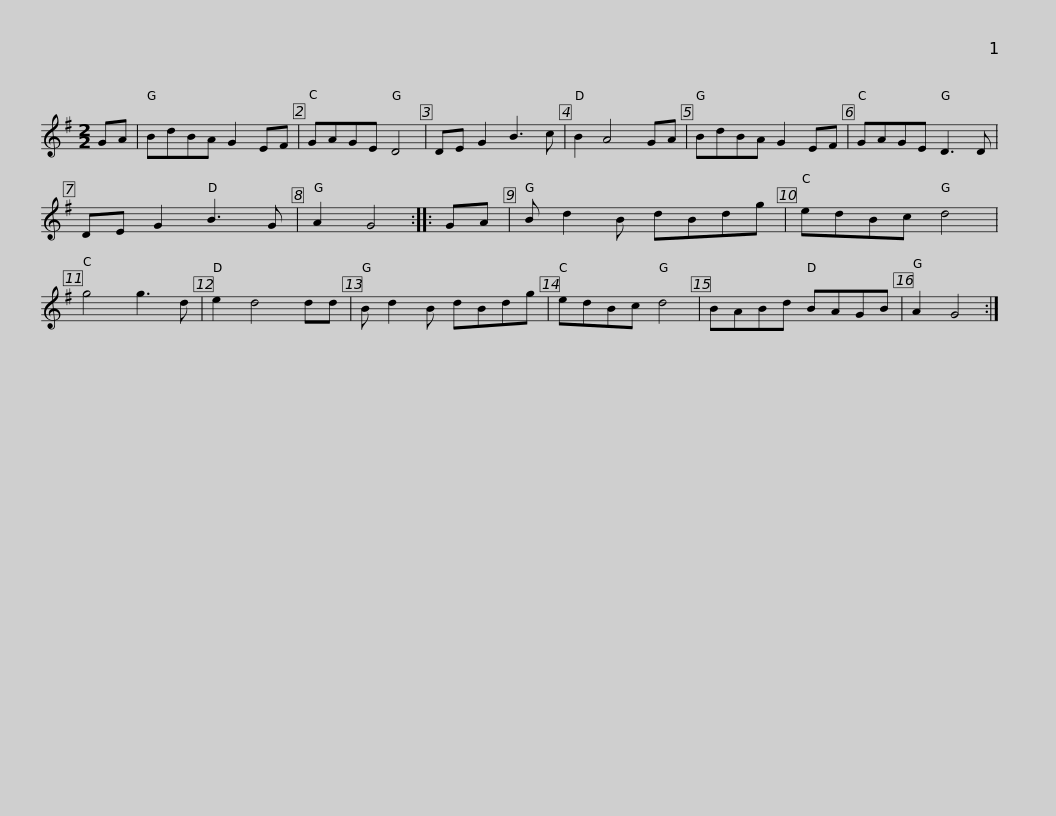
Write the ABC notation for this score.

X:1
L:1/8
M:2/2
I:linebreak $
K:G
V:1 treble
V:1
 GA | BdBA G2 EF | GAGE D4 | DE G2 B3 c | B2 A4 GA | %5
 BdBA G2 EF | GAGE D3 D |$ DE G2 B3 G | A2 G4 :: GA | %10
 B d2 B dBdg | edBc d4 | g4 g3 d | e2 d4 dd | B d2 B dBdg |$ %15
 edBc d4 | BABd BAGB | A2 G4 :| %18
